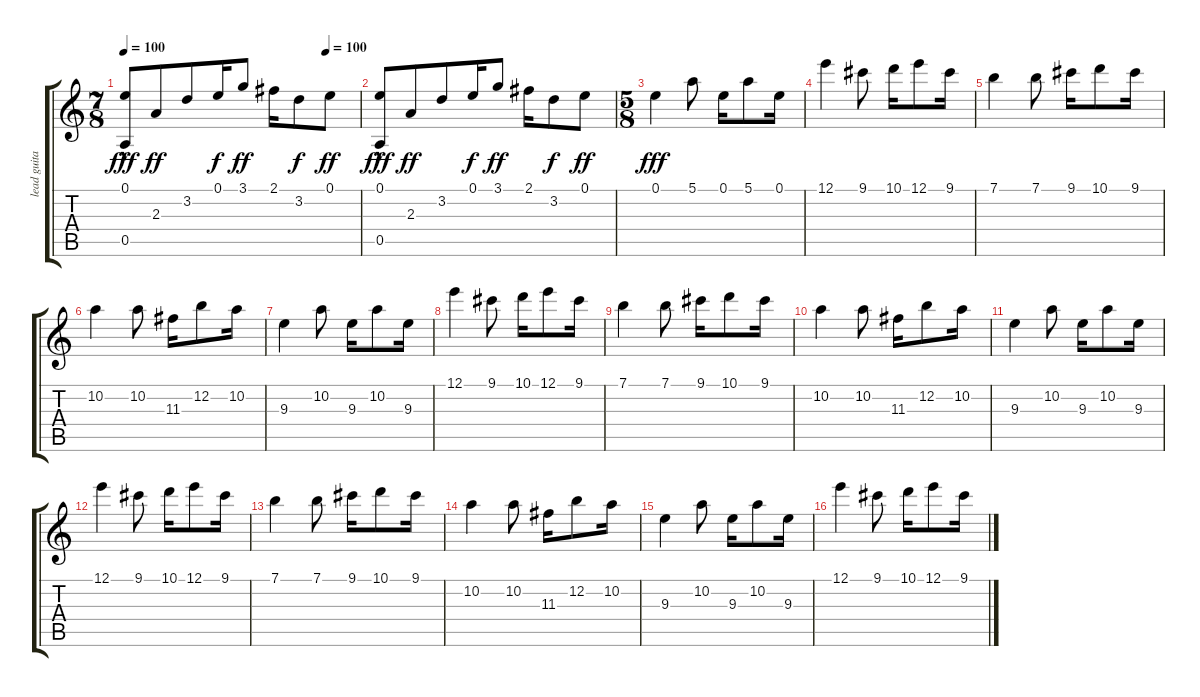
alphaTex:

\track ("lead guitar" "lead guita") {instrument overdrivenguitar}
\staff {score tabs}
\tuning (E4 B3 G3 D3 A2 E2) {hide}
\ts (7 8)
\tempo 100
\tempo (100 0.8571428571428571)
\clef g2
\ks c
(0.1 0.5{hac}).8{dy fff} 2.3.8{dy ff} 3.2.8 0.1.16{dy f} 3.1.8{dy ff} 2.1.16 3.2.8{dy f} 0.1.8{dy ff} |
(0.1 0.5{hac}).8{dy fff} 2.3.8{dy ff} 3.2.8 0.1.16{dy f} 3.1.8{dy ff} 2.1.16 3.2.8{dy f} 0.1.8{dy ff} |
\ts (5 8)
0.1.4{dy fff} 5.1.8 0.1.16 5.1.8 0.1.16 |
12.1.4 9.1.8 10.1.16 12.1.8 9.1.16 |
7.1.4 7.1.8 9.1.16 10.1.8 9.1.16 |
10.2.4 10.2.8 11.3.16 12.2.8 10.2.16 |
9.3.4 10.2.8 9.3.16 10.2.8 9.3.16 |
12.1.4 9.1.8 10.1.16 12.1.8 9.1.16 |
7.1.4 7.1.8 9.1.16 10.1.8 9.1.16 |
10.2.4 10.2.8 11.3.16 12.2.8 10.2.16 |
9.3.4 10.2.8 9.3.16 10.2.8 9.3.16 |
12.1.4 9.1.8 10.1.16 12.1.8 9.1.16 |
7.1.4 7.1.8 9.1.16 10.1.8 9.1.16 |
10.2.4 10.2.8 11.3.16 12.2.8 10.2.16 |
9.3.4 10.2.8 9.3.16 10.2.8 9.3.16 |
12.1.4 9.1.8 10.1.16 12.1.8 9.1.16
